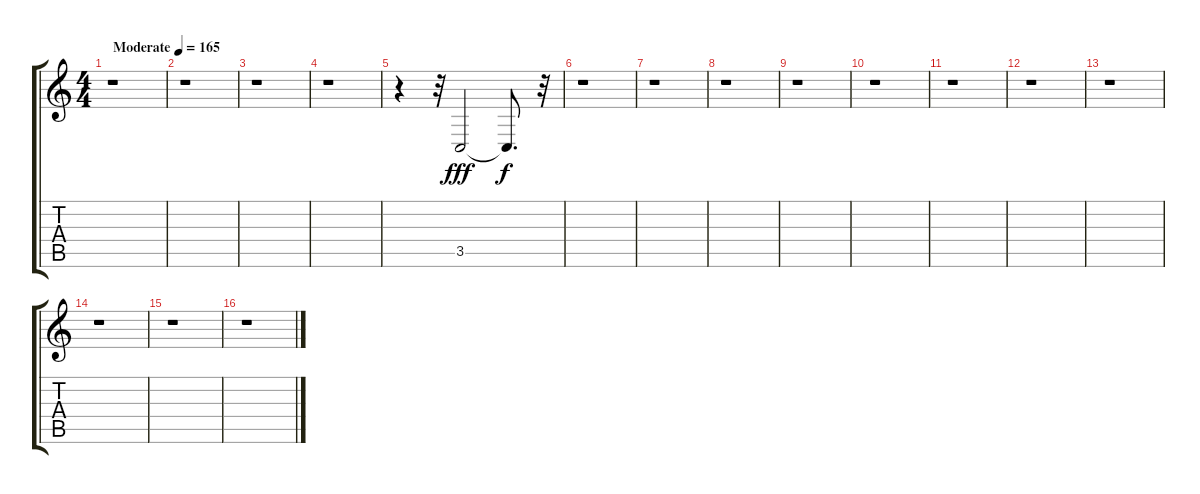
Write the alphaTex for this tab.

\track "" {instrument taikodrum}
\staff {score tabs}
\tuning (E4 B3 G3 D3 A2 E2) {hide}
\ts (4 4)
\tempo (165 "Moderate")
\clef g2
\ks c
r.1{dy fff instrument taikodrum} |
r.1 |
r.1 |
r.1 |
r.4 r.32 3.5.2 3.5{t}.8{d dy f} r.32 |
r.1 |
r.1 |
r.1 |
r.1 |
r.1 |
r.1 |
r.1 |
r.1 |
r.1 |
r.1 |
r.1
